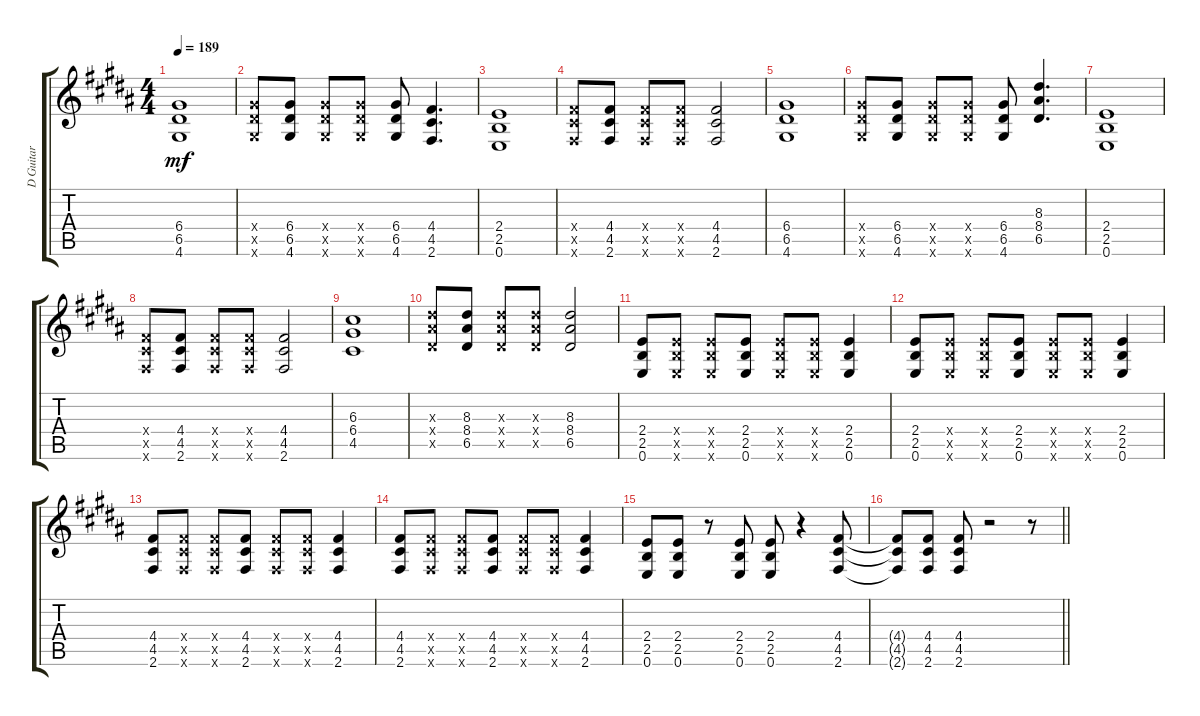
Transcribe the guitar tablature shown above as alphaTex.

\track ("D Guitar" "D Guitar") {instrument distortionguitar}
\staff {score tabs}
\tuning (E4 B3 G3 D3 A2 E2) {hide}
\ts (4 4)
\tempo 189
\clef g2
\ks b
(6.4 6.5 4.6).1{dy mf} |
(6.4{x} 6.5{x} 4.6{x}).8 (6.4 6.5 4.6).8 (6.4{x} 6.5{x} 4.6{x}).8 (6.4{x} 6.5{x} 4.6{x}).8 (6.4 6.5 4.6).8 (4.4 4.5 2.6).4{d} |
(2.4 2.5 0.6).1 |
(4.4{x} 4.5{x} 2.6{x}).8 (4.4 4.5 2.6).8 (4.4{x} 4.5{x} 2.6{x}).8 (4.4{x} 4.5{x} 2.6{x}).8 (4.4 4.5 2.6).2 |
(6.4 6.5 4.6).1 |
(6.4{x} 6.5{x} 4.6{x}).8 (6.4 6.5 4.6).8 (6.4{x} 6.5{x} 4.6{x}).8 (6.4{x} 6.5{x} 4.6{x}).8 (6.4 6.5 4.6).8 (8.3 8.4 6.5).4{d} |
(2.4 2.5 0.6).1 |
(4.4{x} 4.5{x} 2.6{x}).8 (4.4 4.5 2.6).8 (4.4{x} 4.5{x} 2.6{x}).8 (4.4{x} 4.5{x} 2.6{x}).8 (4.4 4.5 2.6).2 |
(6.3 6.4 4.5).1 |
(8.3{x} 8.4{x} 6.5{x}).8 (8.3 8.4 6.5).8 (8.3{x} 8.4{x} 6.5{x}).8 (8.3{x} 8.4{x} 6.5{x}).8 (8.3 8.4 6.5).2 |
(2.4 2.5 0.6).8 (2.4{x} 2.5{x} 0.6{x}).8 (2.4{x} 2.5{x} 0.6{x}).8 (2.4 2.5 0.6).8 (2.4{x} 2.5{x} 0.6{x}).8 (2.4{x} 2.5{x} 0.6{x}).8 (2.4 2.5 0.6).4 |
(2.4 2.5 0.6).8 (2.4{x} 2.5{x} 0.6{x}).8 (2.4{x} 2.5{x} 0.6{x}).8 (2.4 2.5 0.6).8 (2.4{x} 2.5{x} 0.6{x}).8 (2.4{x} 2.5{x} 0.6{x}).8 (2.4 2.5 0.6).4 |
(4.4 4.5 2.6).8 (4.4{x} 4.5{x} 2.6{x}).8 (4.4{x} 4.5{x} 2.6{x}).8 (4.4 4.5 2.6).8 (4.4{x} 4.5{x} 2.6{x}).8 (4.4{x} 4.5{x} 2.6{x}).8 (4.4 4.5 2.6).4 |
(4.4 4.5 2.6).8 (4.4{x} 4.5{x} 2.6{x}).8 (4.4{x} 4.5{x} 2.6{x}).8 (4.4 4.5 2.6).8 (4.4{x} 4.5{x} 2.6{x}).8 (4.4{x} 4.5{x} 2.6{x}).8 (4.4 4.5 2.6).4 |
(2.4 2.5 0.6).8 (2.4 2.5 0.6).8 r.8 (2.4 2.5 0.6).8 (2.4 2.5 0.6).8 r.4 (4.4 4.5 2.6).8 |
\barLineRight lightlight
(4.4{t} 4.5{t} 2.6{t}).8 (4.4 4.5 2.6).8 (4.4 4.5 2.6).8 r.2 r.8
